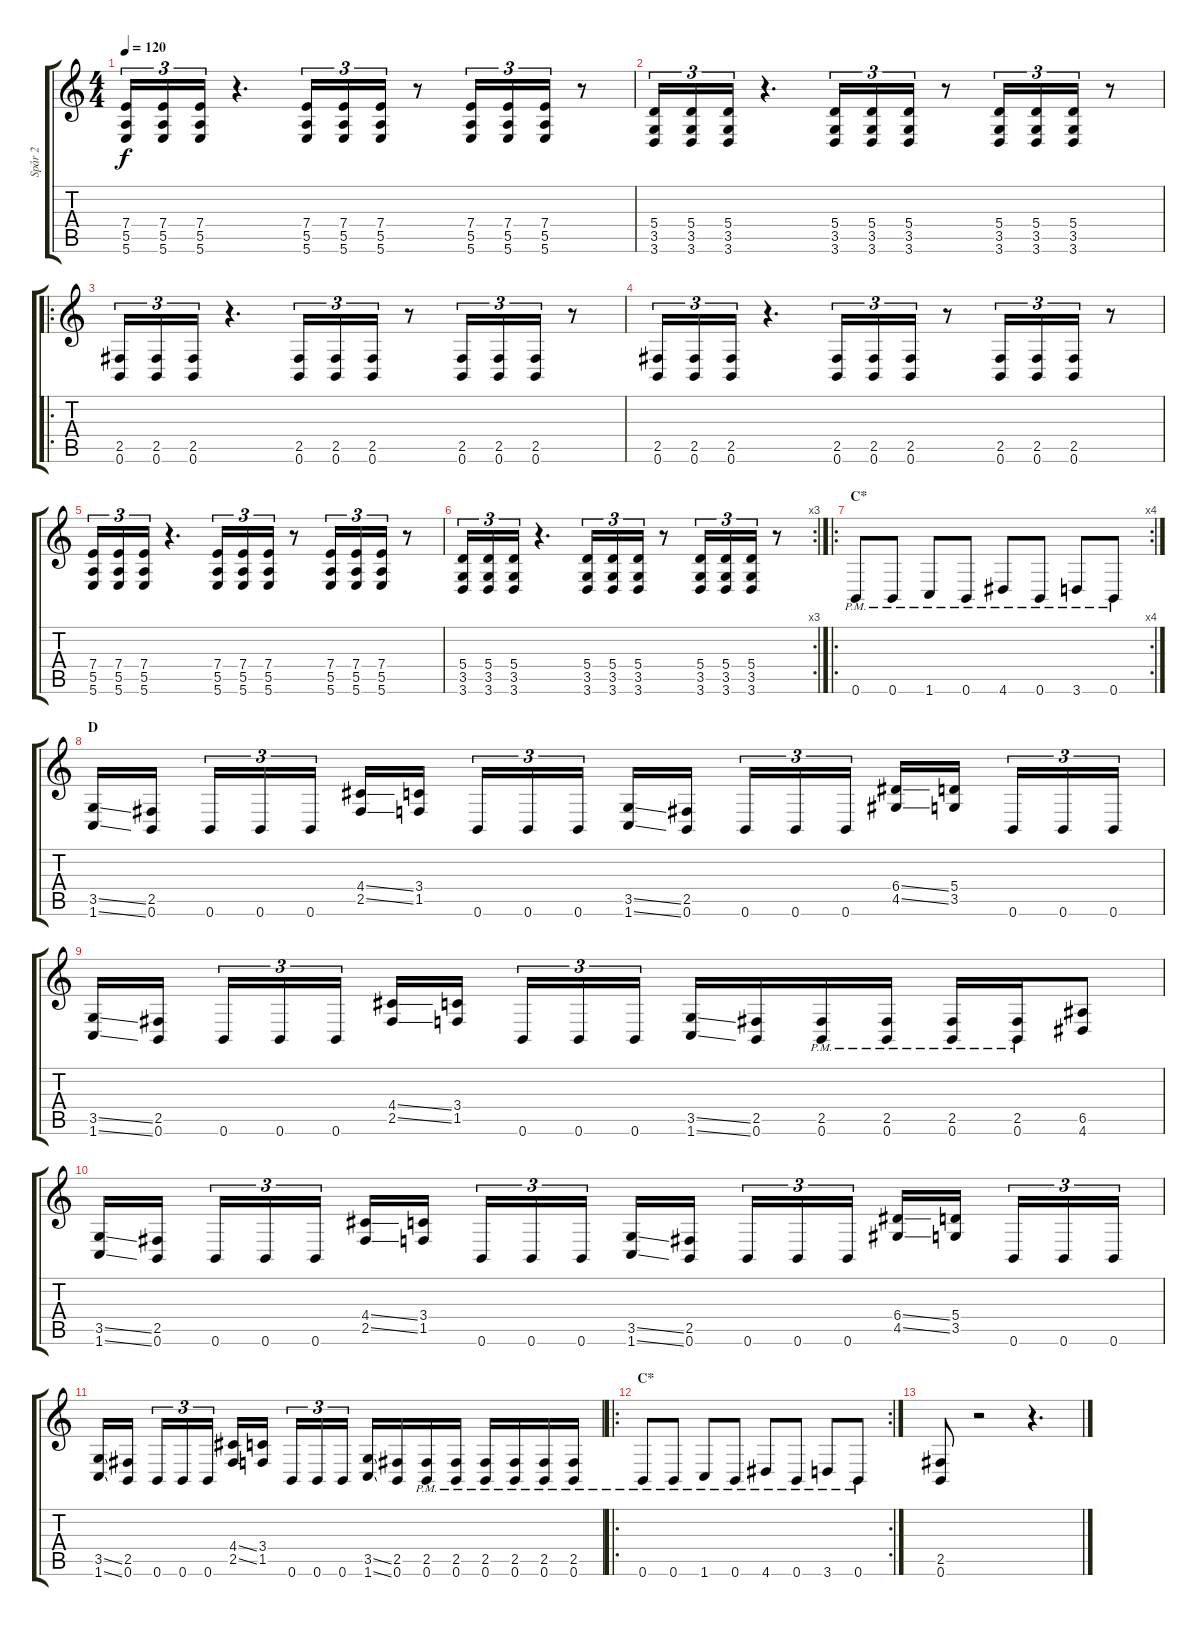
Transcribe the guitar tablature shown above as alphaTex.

\track ("Spår 2" "Spår 2") {instrument distortionguitar}
\staff {score tabs}
\tuning (B3 Gb3 D3 A2 E2 B1) {hide}
\ts (4 4)
\tempo 120
\clef g2
\ks c
(7.4 5.5 5.6).16{tu (3 2) dy f} (7.4 5.5 5.6).16{tu (3 2)} (7.4 5.5 5.6).16{tu (3 2)} r.4{d} (7.4 5.5 5.6).16{tu (3 2)} (7.4 5.5 5.6).16{tu (3 2)} (7.4 5.5 5.6).16{tu (3 2)} r.8 (7.4 5.5 5.6).16{tu (3 2)} (7.4 5.5 5.6).16{tu (3 2)} (7.4 5.5 5.6).16{tu (3 2)} r.8 |
(5.4 3.5 3.6).16{tu (3 2)} (5.4 3.5 3.6).16{tu (3 2)} (5.4 3.5 3.6).16{tu (3 2)} r.4{d} (5.4 3.5 3.6).16{tu (3 2)} (5.4 3.5 3.6).16{tu (3 2)} (5.4 3.5 3.6).16{tu (3 2)} r.8 (5.4 3.5 3.6).16{tu (3 2)} (5.4 3.5 3.6).16{tu (3 2)} (5.4 3.5 3.6).16{tu (3 2)} r.8 |
\ro
(2.5 0.6).16{tu (3 2)} (2.5 0.6).16{tu (3 2)} (2.5 0.6).16{tu (3 2)} r.4{d} (2.5 0.6).16{tu (3 2)} (2.5 0.6).16{tu (3 2)} (2.5 0.6).16{tu (3 2)} r.8 (2.5 0.6).16{tu (3 2)} (2.5 0.6).16{tu (3 2)} (2.5 0.6).16{tu (3 2)} r.8 |
(2.5 0.6).16{tu (3 2)} (2.5 0.6).16{tu (3 2)} (2.5 0.6).16{tu (3 2)} r.4{d} (2.5 0.6).16{tu (3 2)} (2.5 0.6).16{tu (3 2)} (2.5 0.6).16{tu (3 2)} r.8 (2.5 0.6).16{tu (3 2)} (2.5 0.6).16{tu (3 2)} (2.5 0.6).16{tu (3 2)} r.8 |
(7.4 5.5 5.6).16{tu (3 2)} (7.4 5.5 5.6).16{tu (3 2)} (7.4 5.5 5.6).16{tu (3 2)} r.4{d} (7.4 5.5 5.6).16{tu (3 2)} (7.4 5.5 5.6).16{tu (3 2)} (7.4 5.5 5.6).16{tu (3 2)} r.8 (7.4 5.5 5.6).16{tu (3 2)} (7.4 5.5 5.6).16{tu (3 2)} (7.4 5.5 5.6).16{tu (3 2)} r.8 |
\rc 3
(5.4 3.5 3.6).16{tu (3 2)} (5.4 3.5 3.6).16{tu (3 2)} (5.4 3.5 3.6).16{tu (3 2)} r.4{d} (5.4 3.5 3.6).16{tu (3 2)} (5.4 3.5 3.6).16{tu (3 2)} (5.4 3.5 3.6).16{tu (3 2)} r.8 (5.4 3.5 3.6).16{tu (3 2)} (5.4 3.5 3.6).16{tu (3 2)} (5.4 3.5 3.6).16{tu (3 2)} r.8 |
\ro
\rc 4
\section ("" "C*")
0.6{pm}.8 0.6{pm}.8 1.6{pm}.8 0.6{pm}.8 4.6{pm}.8 0.6{pm}.8 3.6{pm}.8 0.6{pm}.8 |
\section ("" "D")
(3.5{ss} 1.6{ss}).16 (2.5 0.6).16 0.6.16{tu (3 2)} 0.6.16{tu (3 2)} 0.6.16{tu (3 2)} (4.4{ss} 2.5{ss}).16 (3.4 1.5).16 0.6.16{tu (3 2)} 0.6.16{tu (3 2)} 0.6.16{tu (3 2)} (3.5{ss} 1.6{ss}).16 (2.5 0.6).16 0.6.16{tu (3 2)} 0.6.16{tu (3 2)} 0.6.16{tu (3 2)} (6.4{ss} 4.5{ss}).16 (5.4 3.5).16 0.6.16{tu (3 2)} 0.6.16{tu (3 2)} 0.6.16{tu (3 2)} |
(3.5{ss} 1.6{ss}).16 (2.5 0.6).16 0.6.16{tu (3 2)} 0.6.16{tu (3 2)} 0.6.16{tu (3 2)} (4.4{ss} 2.5{ss}).16 (3.4 1.5).16 0.6.16{tu (3 2)} 0.6.16{tu (3 2)} 0.6.16{tu (3 2)} (3.5{ss} 1.6{ss}).16 (2.5 0.6).16 (2.5{pm} 0.6{pm}).16 (2.5{pm} 0.6{pm}).16 (2.5{pm} 0.6{pm}).16 (2.5{pm} 0.6{pm}).16 (6.5 4.6).8 |
(3.5{ss} 1.6{ss}).16 (2.5 0.6).16 0.6.16{tu (3 2)} 0.6.16{tu (3 2)} 0.6.16{tu (3 2)} (4.4{ss} 2.5{ss}).16 (3.4 1.5).16 0.6.16{tu (3 2)} 0.6.16{tu (3 2)} 0.6.16{tu (3 2)} (3.5{ss} 1.6{ss}).16 (2.5 0.6).16 0.6.16{tu (3 2)} 0.6.16{tu (3 2)} 0.6.16{tu (3 2)} (6.4{ss} 4.5{ss}).16 (5.4 3.5).16 0.6.16{tu (3 2)} 0.6.16{tu (3 2)} 0.6.16{tu (3 2)} |
(3.5{ss} 1.6{ss}).16 (2.5 0.6).16 0.6.16{tu (3 2)} 0.6.16{tu (3 2)} 0.6.16{tu (3 2)} (4.4{ss} 2.5{ss}).16 (3.4 1.5).16 0.6.16{tu (3 2)} 0.6.16{tu (3 2)} 0.6.16{tu (3 2)} (3.5{ss} 1.6{ss}).16 (2.5 0.6).16 (2.5{pm} 0.6{pm}).16 (2.5{pm} 0.6{pm}).16 (2.5{pm} 0.6{pm}).16 (2.5{pm} 0.6{pm}).16 (2.5{pm} 0.6{pm}).16 (2.5{pm} 0.6{pm}).16 |
\ro
\rc 2
\section ("" "C*")
0.6{pm}.8 0.6{pm}.8 1.6{pm}.8 0.6{pm}.8 4.6{pm}.8 0.6{pm}.8 3.6{pm}.8 0.6{pm}.8 |
(2.5 0.6).8 r.2 r.4{d}
